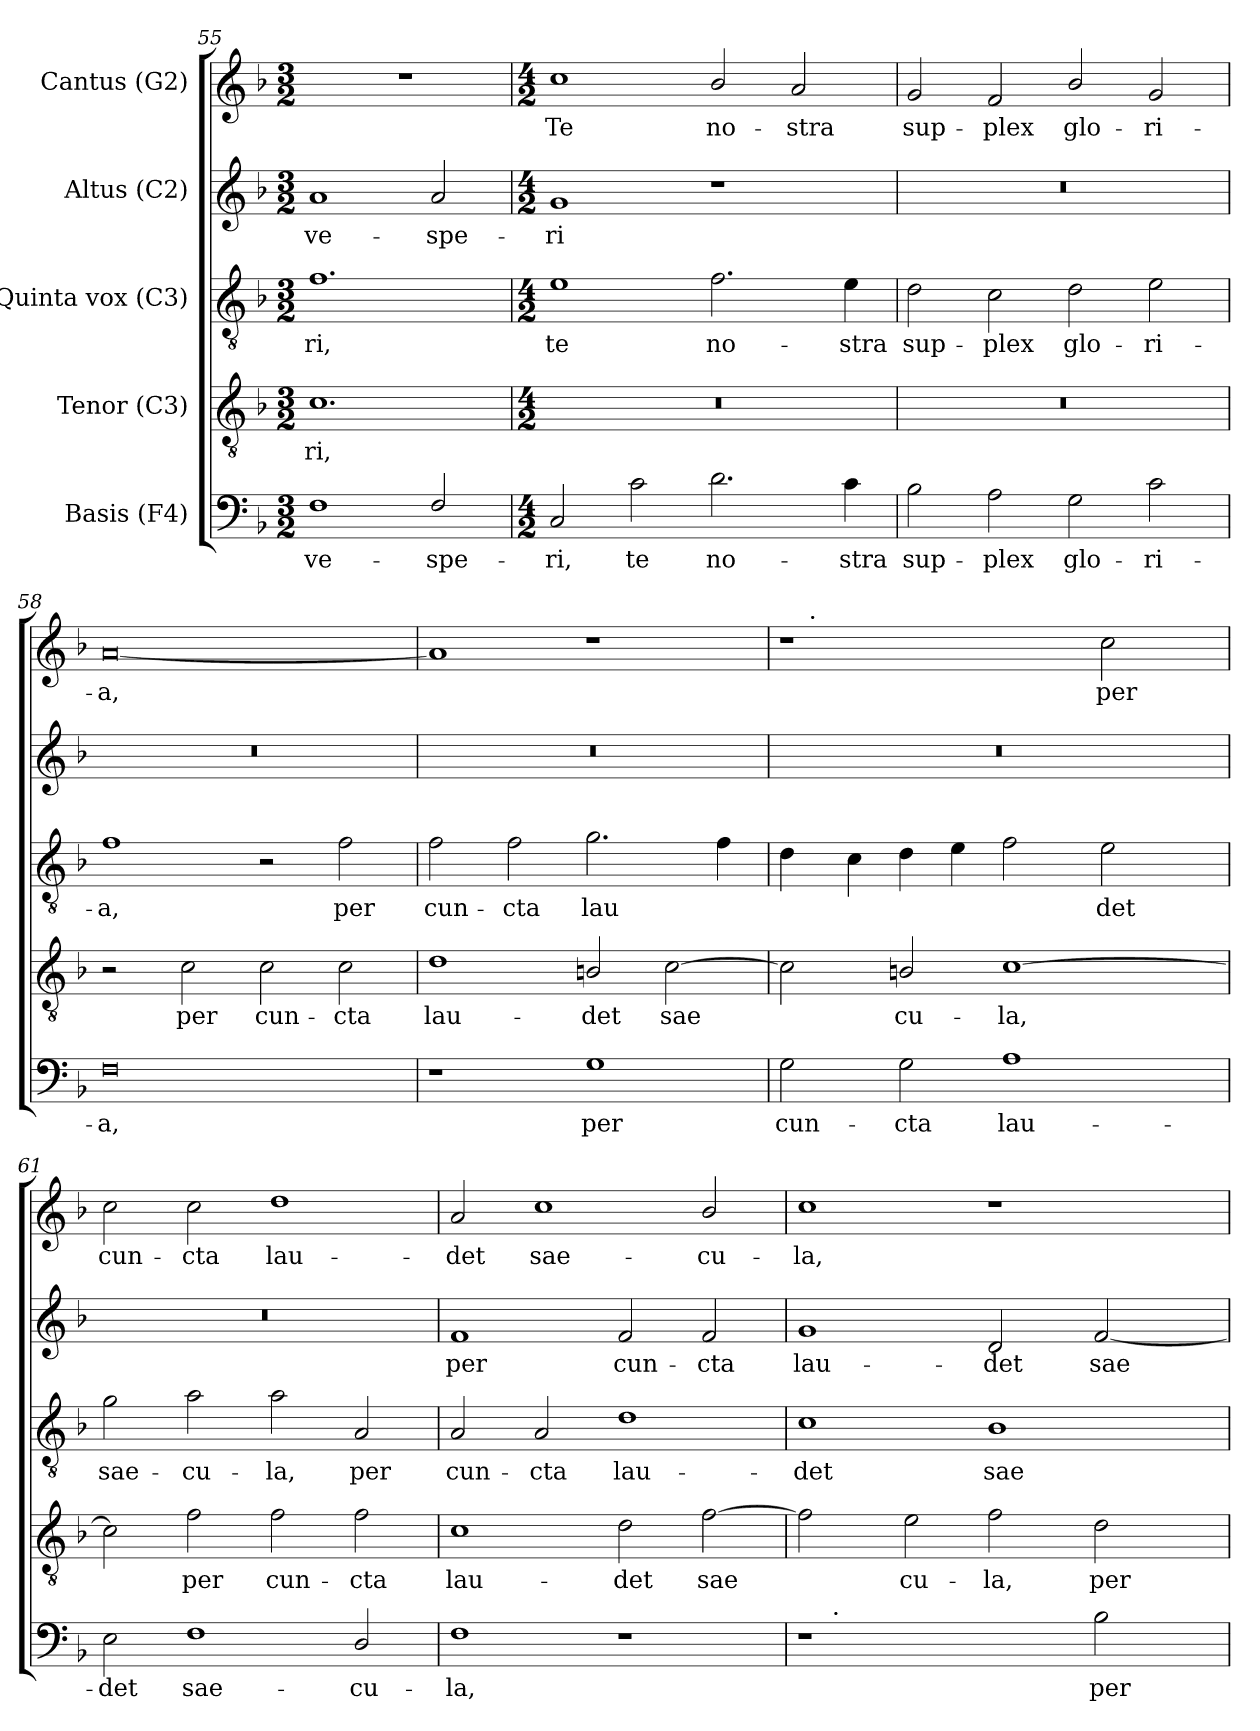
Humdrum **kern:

**kern	**text	**kern	**text	**kern	**text	**kern	**text	**kern	**text
*part5	*part5	*part4	*part4	*part3	*part3	*part2	*part2	*part1	*part1
*staff5	*staff5	*staff4	*staff4	*staff3	*staff3	*staff2	*staff2	*staff1	*staff1
*I"Basis (F4)	*	*I"Tenor (C3)	*	*I"Quinta vox (C3)	*	*I"Altus (C2)	*	*I"Cantus (G2)	*
*clefF4	*	*clefGv2	*	*clefGv2	*	*clefG2	*	*clefG2	*
*k[b-]	*	*k[b-]	*	*k[b-]	*	*k[b-]	*	*k[b-]	*
*F:	*	*F:	*	*F:	*	*F:	*	*F:	*
*M3/2	*	*M3/2	*	*M3/2	*	*M3/2	*	*M3/2	*
=55	=55	=55	=55	=55	=55	=55	=55	=55	=55
!	!LO:LY:b:rj	!	!LO:LY:b:rj	!	!LO:LY:b:cj	!	!LO:LY:b:cj	!	!
1F	ve-	1.c	-ri,	1.f	-ri,	1a	ve-	1.r	.
!	!LO:LY:b:rj	!	!	!	!	!	!LO:LY:b:cj	!	!
2F/	-spe-	.	.	.	.	2a/	-spe-	.	.
=56	=56	=56	=56	=56	=56	=56	=56	=56	=56
*M4/2	*	*M4/2	*	*M4/2	*	*M4/2	*	*M4/2	*
!	!LO:LY:b:rj	!	!	!	!LO:LY:b:cj	!	!LO:LY:b:cj	!	!LO:LY:b:rj
2C/	-ri,	0r	.	1e	te	1g	-ri	1cc	Te
!	!LO:LY:b:rj	!	!	!	!	!	!	!	!
2c\	te	.	.	.	.	.	.	.	.
!	!LO:LY:b:rj	!	!	!	!LO:LY:b:cj	!	!	!	!LO:LY:b:rj
2.d\	no-	.	.	2.f\	no-	1r	.	2b-/	no-
!	!	!	!	!	!	!	!	!	!LO:LY:b:rj
.	.	.	.	.	.	.	.	2a/	-stra
!	!LO:LY:b:rj	!	!	!	!LO:LY:b:cj	!	!	!	!
4c\	-stra	.	.	4e\	-stra	.	.	.	.
=57	=57	=57	=57	=57	=57	=57	=57	=57	=57
!	!LO:LY:b:rj	!	!	!	!LO:LY:b:cj	!	!	!	!LO:LY:b:rj
2B-\	sup-	0r	.	2d\	sup-	0r	.	2g/	sup-
!	!LO:LY:b:rj	!	!	!	!LO:LY:b:cj	!	!	!	!LO:LY:b:rj
2A\	-plex	.	.	2c\	-plex	.	.	2f/	-plex
!	!LO:LY:b:rj	!	!	!	!LO:LY:b:cj	!	!	!	!LO:LY:b:rj
2G\	glo-	.	.	2d\	glo-	.	.	2b-/	glo-
!	!LO:LY:b:rj	!	!	!	!LO:LY:b:cj	!	!	!	!LO:LY:b:rj
2c\	-ri-	.	.	2e\	-ri-	.	.	2g/	-ri-
=58	=58	=58	=58	=58	=58	=58	=58	=58	=58
!	!LO:LY:b:rj	!	!	!	!LO:LY:b:cj	!	!	!	!LO:LY:b:rj
0F	-a,	2r	.	1f	-a,	0r	.	[<0a	-a,
!	!	!	!LO:LY:b:rj	!	!	!	!	!	!
.	.	2c\	per	.	.	.	.	.	.
!	!	!	!LO:LY:b:rj	!	!	!	!	!	!
.	.	2c\	cun-	2r	.	.	.	.	.
!	!	!	!LO:LY:b:rj	!	!LO:LY:b:cj	!	!	!	!
.	.	2c\	-cta	2f\	per	.	.	.	.
!!LO:PB:g=z
=59	=59	=59	=59	=59	=59	=59	=59	=59	=59
!	!	!	!LO:LY:b:rj	!	!LO:LY:b:cj	!	!	!	!LO:LY:b:rj
1r	.	1d	lau-	2f\	cun-	0r	.	1a]	.
!	!	!	!	!	!LO:LY:b:cj	!	!	!	!
.	.	.	.	2f\	-cta	.	.	.	.
!	!LO:LY:b:rj	!	!LO:LY:b:rj	!	!LO:LY:b:cj	!	!	!	!
1G	per	2Bn/	-det	2.g\	lau-	.	.	1r	.
!	!	!	!LO:LY:b:rj	!	!	!	!	!	!
.	.	[>2c\	sae-	.	.	.	.	.	.
!	!	!	!	!	!LO:LY:b:cj	!	!	!	!
.	.	.	.	4f\	--	.	.	.	.
=60	=60	=60	=60	=60	=60	=60	=60	=60	=60
!	!LO:LY:b:rj	!	!LO:LY:b:rj	!	!LO:LY:b:cj	!	!	!	!
*	*	*	*	*	*	*	*	*^	*
2G\	cun-	2c\]	--	4d\	--	0r	.	1r	16.ryy	.
!	!	!	!	!	!	!	!	!	!LO:TX:a:t=.	!
.	.	.	.	.	.	.	.	.	1ryy	.
!	!	!	!	!	!LO:LY:b:cj	!	!	!	!	!
.	.	.	.	4c\	--	.	.	.	.	.
!	!LO:LY:b:rj	!	!LO:LY:b:rj	!	!LO:LY:b:cj	!	!	!	!	!
2G\	-cta	2B/	-cu-	4d\	--	.	.	.	.	.
!	!	!	!	!	!LO:LY:b:cj	!	!	!	!	!
.	.	.	.	4e\	--	.	.	.	.	.
!	!LO:LY:b:rj	!	!LO:LY:b:rj	!	!LO:LY:b:cj	!	!	!	!	!
1A	lau-	[>1c	-la,	2f\	--	.	.	2ryy	.	.
.	.	.	.	.	.	.	.	.	2ryy	.
!	!	!	!	!	!LO:LY:b:cj	!	!	!	!	!LO:LY:b:rj
.	.	.	.	2e\	-det	.	.	2cc\	.	per
.	.	.	.	.	.	.	.	.	4ryy	.
.	.	.	.	.	.	.	.	.	8ryy	.
.	.	.	.	.	.	.	.	.	32ryy	.
=61	=61	=61	=61	=61	=61	=61	=61	=61	=61	=61
!	!LO:LY:b:rj	!	!LO:LY:b:rj	!	!LO:LY:b:cj	!	!	!	!	!LO:LY:b:rj
*	*	*	*	*	*	*	*	*v	*v	*
2E\	-det	2c\]	.	2g\	sae-	0r	.	2cc\	cun-
!	!LO:LY:b:rj	!	!LO:LY:b:rj	!	!LO:LY:b:cj	!	!	!	!LO:LY:b:rj
1F	sae-	2f\	per	2a\	-cu-	.	.	2cc\	-cta
!	!	!	!LO:LY:b:rj	!	!LO:LY:b:cj	!	!	!	!LO:LY:b:rj
.	.	2f\	cun-	2a\	-la,	.	.	1dd	lau-
!	!LO:LY:b:rj	!	!LO:LY:b:rj	!	!LO:LY:b:cj	!	!	!	!
2D/	-cu-	2f\	-cta	2A/	per	.	.	.	.
=62	=62	=62	=62	=62	=62	=62	=62	=62	=62
!	!LO:LY:b:rj	!	!LO:LY:b:rj	!	!LO:LY:b:cj	!	!LO:LY:b:cj	!	!LO:LY:b:rj
1F	-la,	1c	lau-	2A/	cun-	1f	per	2a/	-det
!	!	!	!	!	!LO:LY:b:cj	!	!	!	!LO:LY:b:rj
.	.	.	.	2A/	-cta	.	.	1cc	sae-
!	!	!	!LO:LY:b:rj	!	!LO:LY:b:cj	!	!LO:LY:b:cj	!	!
1r	.	2d\	-det	1d	lau-	2f/	cun-	.	.
!	!	!	!LO:LY:b:rj	!	!	!	!LO:LY:b:cj	!	!LO:LY:b:rj
.	.	[>2f\	sae-	.	.	2f/	-cta	2b-/	-cu-
=63	=63	=63	=63	=63	=63	=63	=63	=63	=63
!	!	!	!LO:LY:b:rj	!	!LO:LY:b:cj	!	!LO:LY:b:cj	!	!LO:LY:b:rj
*^	*	*	*	*	*	*	*	*	*
1r	16..ryy	.	2f\]	--	1c	-det	1g	lau-	1cc	-la,
!	!LO:TX:a:t=.	!	!	!	!	!	!	!	!	!
.	1ryy	.	.	.	.	.	.	.	.	.
!	!	!	!	!LO:LY:b:rj	!	!	!	!	!	!
.	.	.	2e\	-cu-	.	.	.	.	.	.
!	!	!	!	!LO:LY:b:rj	!	!LO:LY:b:cj	!	!LO:LY:b:cj	!	!
2ryy	.	.	2f\	-la,	1B-	sae-	2d/	-det	1r	.
.	2ryy	.	.	.	.	.	.	.	.	.
!	!	!LO:LY:b:rj	!	!LO:LY:b:rj	!	!	!	!LO:LY:b:cj	!	!
2B-\	.	per	2d\	per	.	.	[>2f/	sae-	.	.
.	4ryy	.	.	.	.	.	.	.	.	.
.	8ryy	.	.	.	.	.	.	.	.	.
.	64ryy	.	.	.	.	.	.	.	.	.
*v	*v	*	*	*	*	*	*	*	*	*
=	=	=	=	=	=	=	=	=	=
*-	*-	*-	*-	*-	*-	*-	*-	*-	*-
